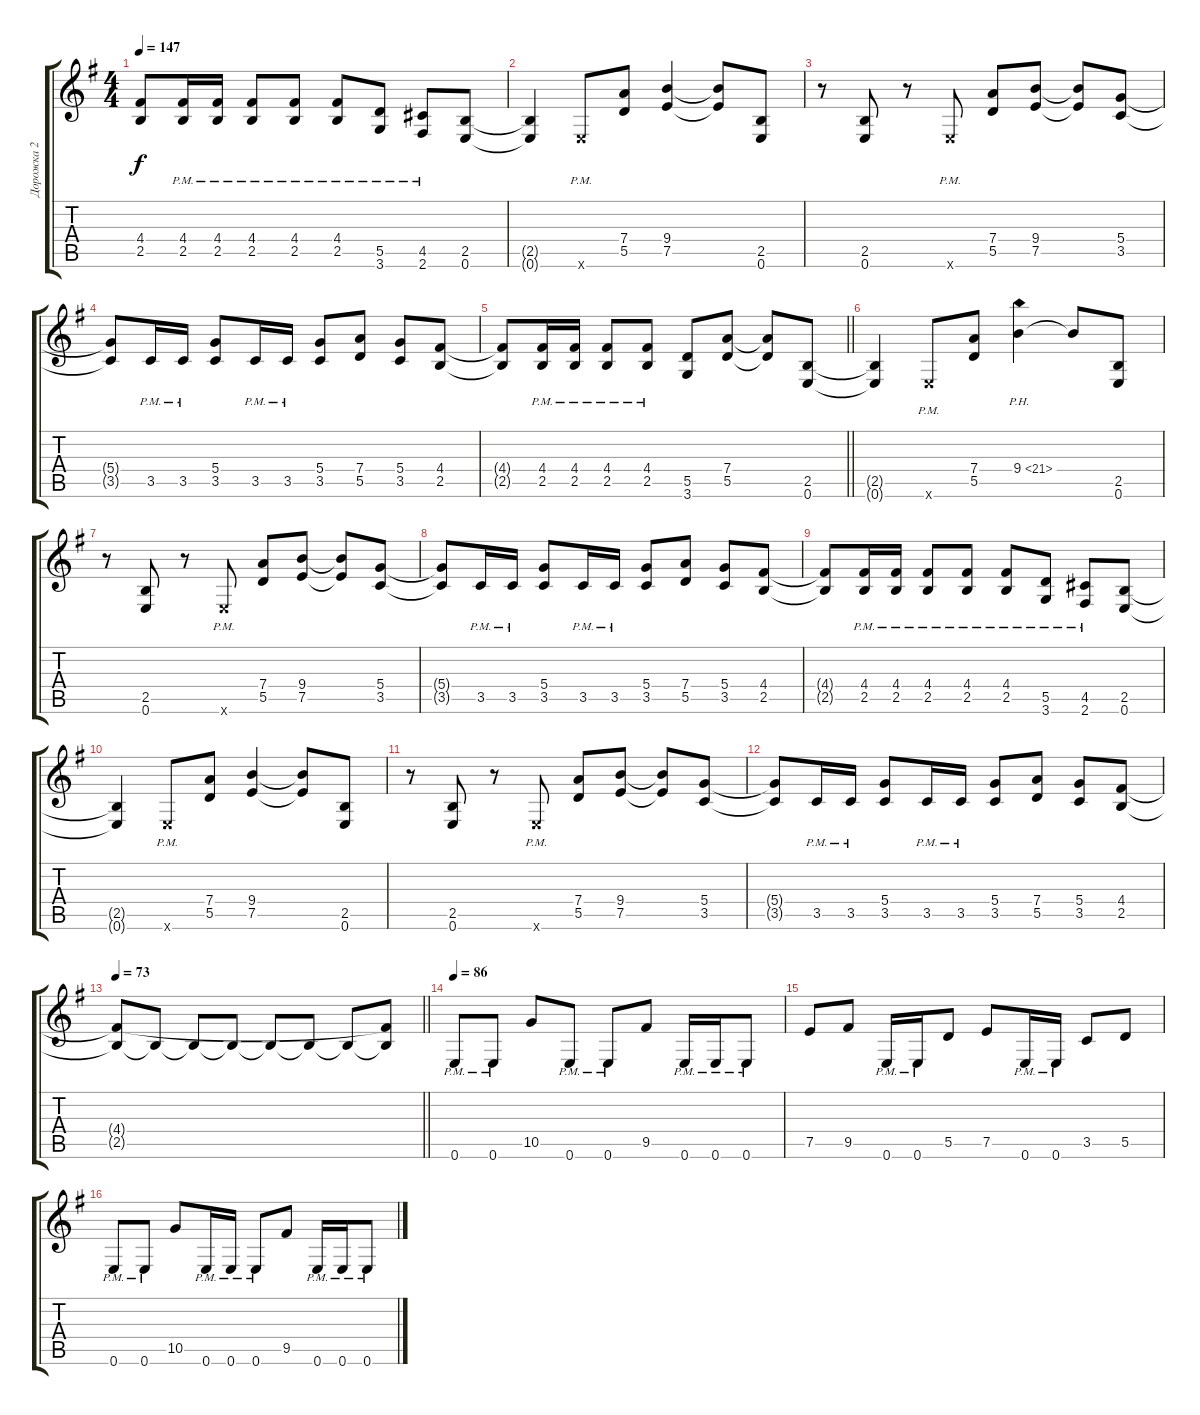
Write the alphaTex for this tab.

\track ("Дорожка 2" "Дорожка 2") {instrument distortionguitar}
\staff {score tabs}
\tuning (E4 B3 G3 D3 A2 E2) {hide}
\ts (4 4)
\tempo 147
\clef g2
\ks eminor
(4.4{t} 2.5{t}).8{dy f} (4.4{pm} 2.5{pm}).16 (4.4{pm} 2.5{pm}).16 (4.4{pm} 2.5{pm}).8 (4.4{pm} 2.5{pm}).8 (4.4{pm} 2.5{pm}).8 (5.5{pm} 3.6{pm}).8 (4.5{pm} 2.6{pm}).8 (2.5 0.6).8 |
(2.5{t} 0.6{t}).4 0.6{pm x}.8 (7.4 5.5).8 (9.4 7.5).4 (9.4{t} 7.5{t}).8 (2.5 0.6).8 |
r.8 (2.5 0.6).8 r.8 0.6{pm x}.8 (7.4 5.5).8 (9.4 7.5).8 (9.4{t} 7.5{t}).8 (5.4 3.5).8 |
(5.4{t} 3.5{t}).8 3.5{pm}.16 3.5{pm}.16 (5.4 3.5).8 3.5{pm}.16 3.5{pm}.16 (5.4 3.5).8 (7.4 5.5).8 (5.4 3.5).8 (4.4 2.5).8 |
\barLineRight lightlight
(4.4{t} 2.5{t}).8 (4.4{pm} 2.5{pm}).16 (4.4{pm} 2.5{pm}).16 (4.4{pm} 2.5{pm}).8 (4.4{pm} 2.5{pm}).8 (5.5 3.6).8 (7.4 5.5).8 (7.4{t} 5.5{t}).8 (2.5 0.6).8 |
(2.5{t} 0.6{t}).4 0.6{pm x}.8 (7.4 5.5).8 9.4{ph 12}.4 9.4{t}.8 (2.5 0.6).8 |
r.8 (2.5 0.6).8 r.8 0.6{pm x}.8 (7.4 5.5).8 (9.4 7.5).8 (9.4{t} 7.5{t}).8 (5.4 3.5).8 |
(5.4{t} 3.5{t}).8 3.5{pm}.16 3.5{pm}.16 (5.4 3.5).8 3.5{pm}.16 3.5{pm}.16 (5.4 3.5).8 (7.4 5.5).8 (5.4 3.5).8 (4.4 2.5).8 |
(4.4{t} 2.5{t}).8 (4.4{pm} 2.5{pm}).16 (4.4{pm} 2.5{pm}).16 (4.4{pm} 2.5{pm}).8 (4.4{pm} 2.5{pm}).8 (4.4{pm} 2.5{pm}).8 (5.5{pm} 3.6{pm}).8 (4.5{pm} 2.6{pm}).8 (2.5 0.6).8 |
(2.5{t} 0.6{t}).4 0.6{pm x}.8 (7.4 5.5).8 (9.4 7.5).4 (9.4{t} 7.5{t}).8 (2.5 0.6).8 |
r.8 (2.5 0.6).8 r.8 0.6{pm x}.8 (7.4 5.5).8 (9.4 7.5).8 (9.4{t} 7.5{t}).8 (5.4 3.5).8 |
(5.4{t} 3.5{t}).8 3.5{pm}.16 3.5{pm}.16 (5.4 3.5).8 3.5{pm}.16 3.5{pm}.16 (5.4 3.5).8 (7.4 5.5).8 (5.4 3.5).8 (4.4 2.5).8 |
\tempo 73
\barLineRight lightlight
(4.4{t} 2.5{t}).8 2.5{t}.8 2.5{t}.8 2.5{t}.8 2.5{t}.8 2.5{t}.8 2.5{t}.8 (4.4{t} 2.5{t}).8 |
\tempo 86
0.6{pm}.8 0.6{pm}.8 10.5.8 0.6{pm}.8 0.6{pm}.8 9.5.8 0.6{pm}.16 0.6{pm}.16 0.6{pm}.8 |
7.5.8 9.5.8 0.6{pm}.16 0.6{pm}.16 5.5.8 7.5.8 0.6{pm}.16 0.6{pm}.16 3.5.8 5.5.8 |
0.6{pm}.8 0.6{pm}.8 10.5.8 0.6{pm}.16 0.6{pm}.16 0.6{pm}.8 9.5.8 0.6{pm}.16 0.6{pm}.16 0.6{pm}.8
